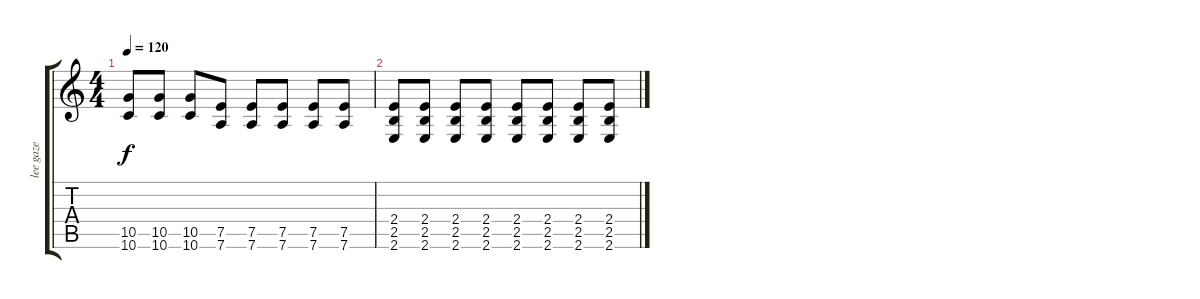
\track ("lee gaze" "lee gaze") {instrument distortionguitar}
\staff {score tabs}
\tuning (E4 B3 G3 D3 A2 D2) {hide}
\ts (4 4)
\tempo 120
\clef g2
\ks c
(10.5 10.6).8{dy f} (10.5 10.6).8 (10.5 10.6).8 (7.5 7.6).8 (7.5 7.6).8 (7.5 7.6).8 (7.5 7.6).8 (7.5 7.6).8 |
(2.4 2.5 2.6).8 (2.4 2.5 2.6).8 (2.4 2.5 2.6).8 (2.4 2.5 2.6).8 (2.4 2.5 2.6).8 (2.4 2.5 2.6).8 (2.4 2.5 2.6).8 (2.4 2.5 2.6).8
